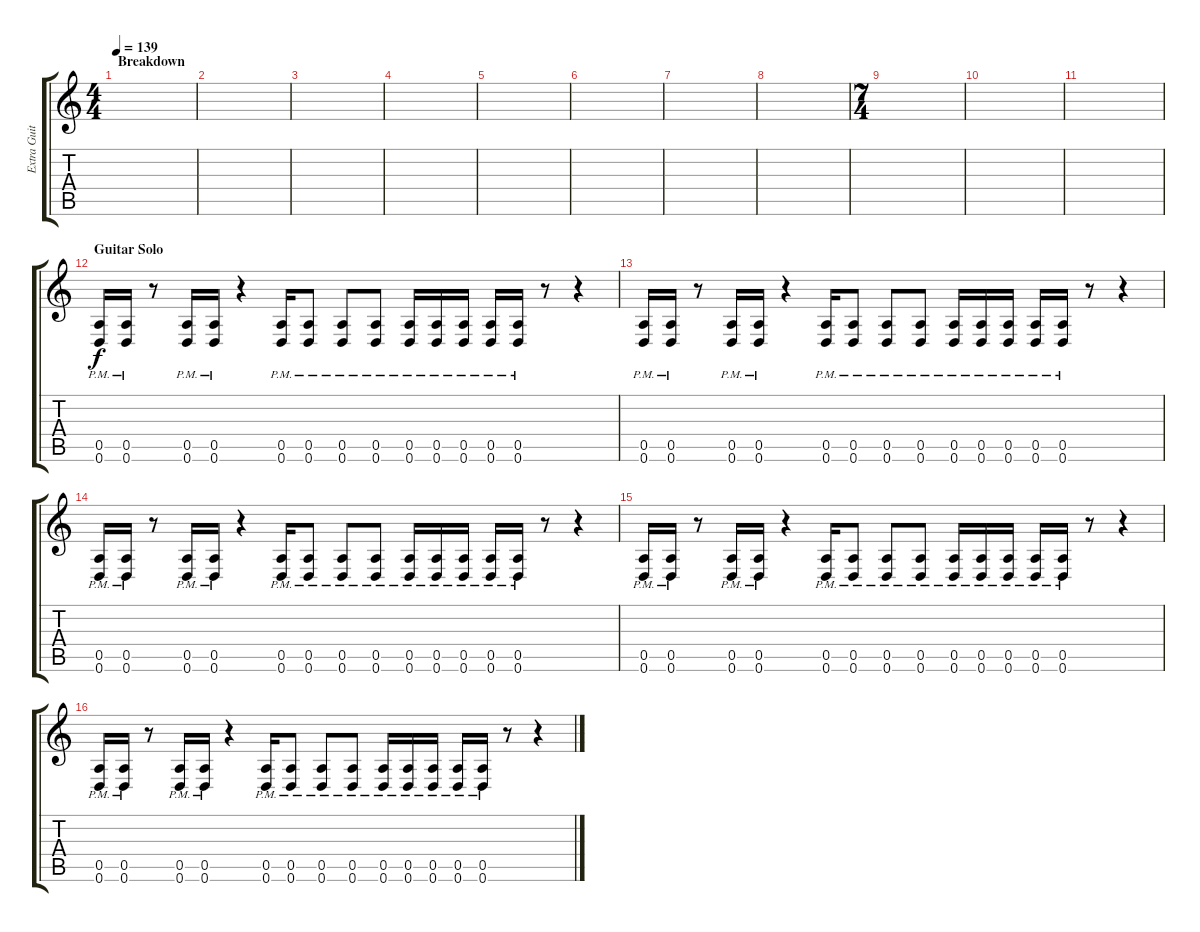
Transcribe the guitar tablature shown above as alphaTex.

\track ("Extra Guitar" "Extra Guit") {instrument overdrivenguitar}
\staff {score tabs}
\tuning (E4 B3 G3 D3 A2 D2) {hide}
\ts (4 4)
\section ("" "Breakdown")
\tempo 139
\clef g2
\ks c
|
|
|
|
|
|
|
|
\ts (7 4)
|
|
|
\section ("" "Guitar Solo")
(0.5{pm} 0.6{pm}).16{balance 3} (0.5{pm} 0.6{pm}).16 r.8 (0.5{pm} 0.6{pm}).16 (0.5{pm} 0.6{pm}).16 r.4 (0.5{pm} 0.6{pm}).16 (0.5{pm} 0.6{pm}).8 (0.5{pm} 0.6{pm}).8 (0.5{pm} 0.6{pm}).8 (0.5{pm} 0.6{pm}).16 (0.5{pm} 0.6{pm}).16 (0.5{pm} 0.6{pm}).16 (0.5{pm} 0.6{pm}).16 (0.5{pm} 0.6{pm}).16 r.8 r.4 |
(0.5{pm} 0.6{pm}).16 (0.5{pm} 0.6{pm}).16 r.8 (0.5{pm} 0.6{pm}).16 (0.5{pm} 0.6{pm}).16 r.4 (0.5{pm} 0.6{pm}).16 (0.5{pm} 0.6{pm}).8 (0.5{pm} 0.6{pm}).8 (0.5{pm} 0.6{pm}).8 (0.5{pm} 0.6{pm}).16 (0.5{pm} 0.6{pm}).16 (0.5{pm} 0.6{pm}).16 (0.5{pm} 0.6{pm}).16 (0.5{pm} 0.6{pm}).16 r.8 r.4 |
(0.5{pm} 0.6{pm}).16 (0.5{pm} 0.6{pm}).16 r.8 (0.5{pm} 0.6{pm}).16 (0.5{pm} 0.6{pm}).16 r.4 (0.5{pm} 0.6{pm}).16 (0.5{pm} 0.6{pm}).8 (0.5{pm} 0.6{pm}).8 (0.5{pm} 0.6{pm}).8 (0.5{pm} 0.6{pm}).16 (0.5{pm} 0.6{pm}).16 (0.5{pm} 0.6{pm}).16 (0.5{pm} 0.6{pm}).16 (0.5{pm} 0.6{pm}).16 r.8 r.4 |
(0.5{pm} 0.6{pm}).16 (0.5{pm} 0.6{pm}).16 r.8 (0.5{pm} 0.6{pm}).16 (0.5{pm} 0.6{pm}).16 r.4 (0.5{pm} 0.6{pm}).16 (0.5{pm} 0.6{pm}).8 (0.5{pm} 0.6{pm}).8 (0.5{pm} 0.6{pm}).8 (0.5{pm} 0.6{pm}).16 (0.5{pm} 0.6{pm}).16 (0.5{pm} 0.6{pm}).16 (0.5{pm} 0.6{pm}).16 (0.5{pm} 0.6{pm}).16 r.8 r.4 |
(0.5{pm} 0.6{pm}).16 (0.5{pm} 0.6{pm}).16 r.8 (0.5{pm} 0.6{pm}).16 (0.5{pm} 0.6{pm}).16 r.4 (0.5{pm} 0.6{pm}).16 (0.5{pm} 0.6{pm}).8 (0.5{pm} 0.6{pm}).8 (0.5{pm} 0.6{pm}).8 (0.5{pm} 0.6{pm}).16 (0.5{pm} 0.6{pm}).16 (0.5{pm} 0.6{pm}).16 (0.5{pm} 0.6{pm}).16 (0.5{pm} 0.6{pm}).16 r.8 r.4
